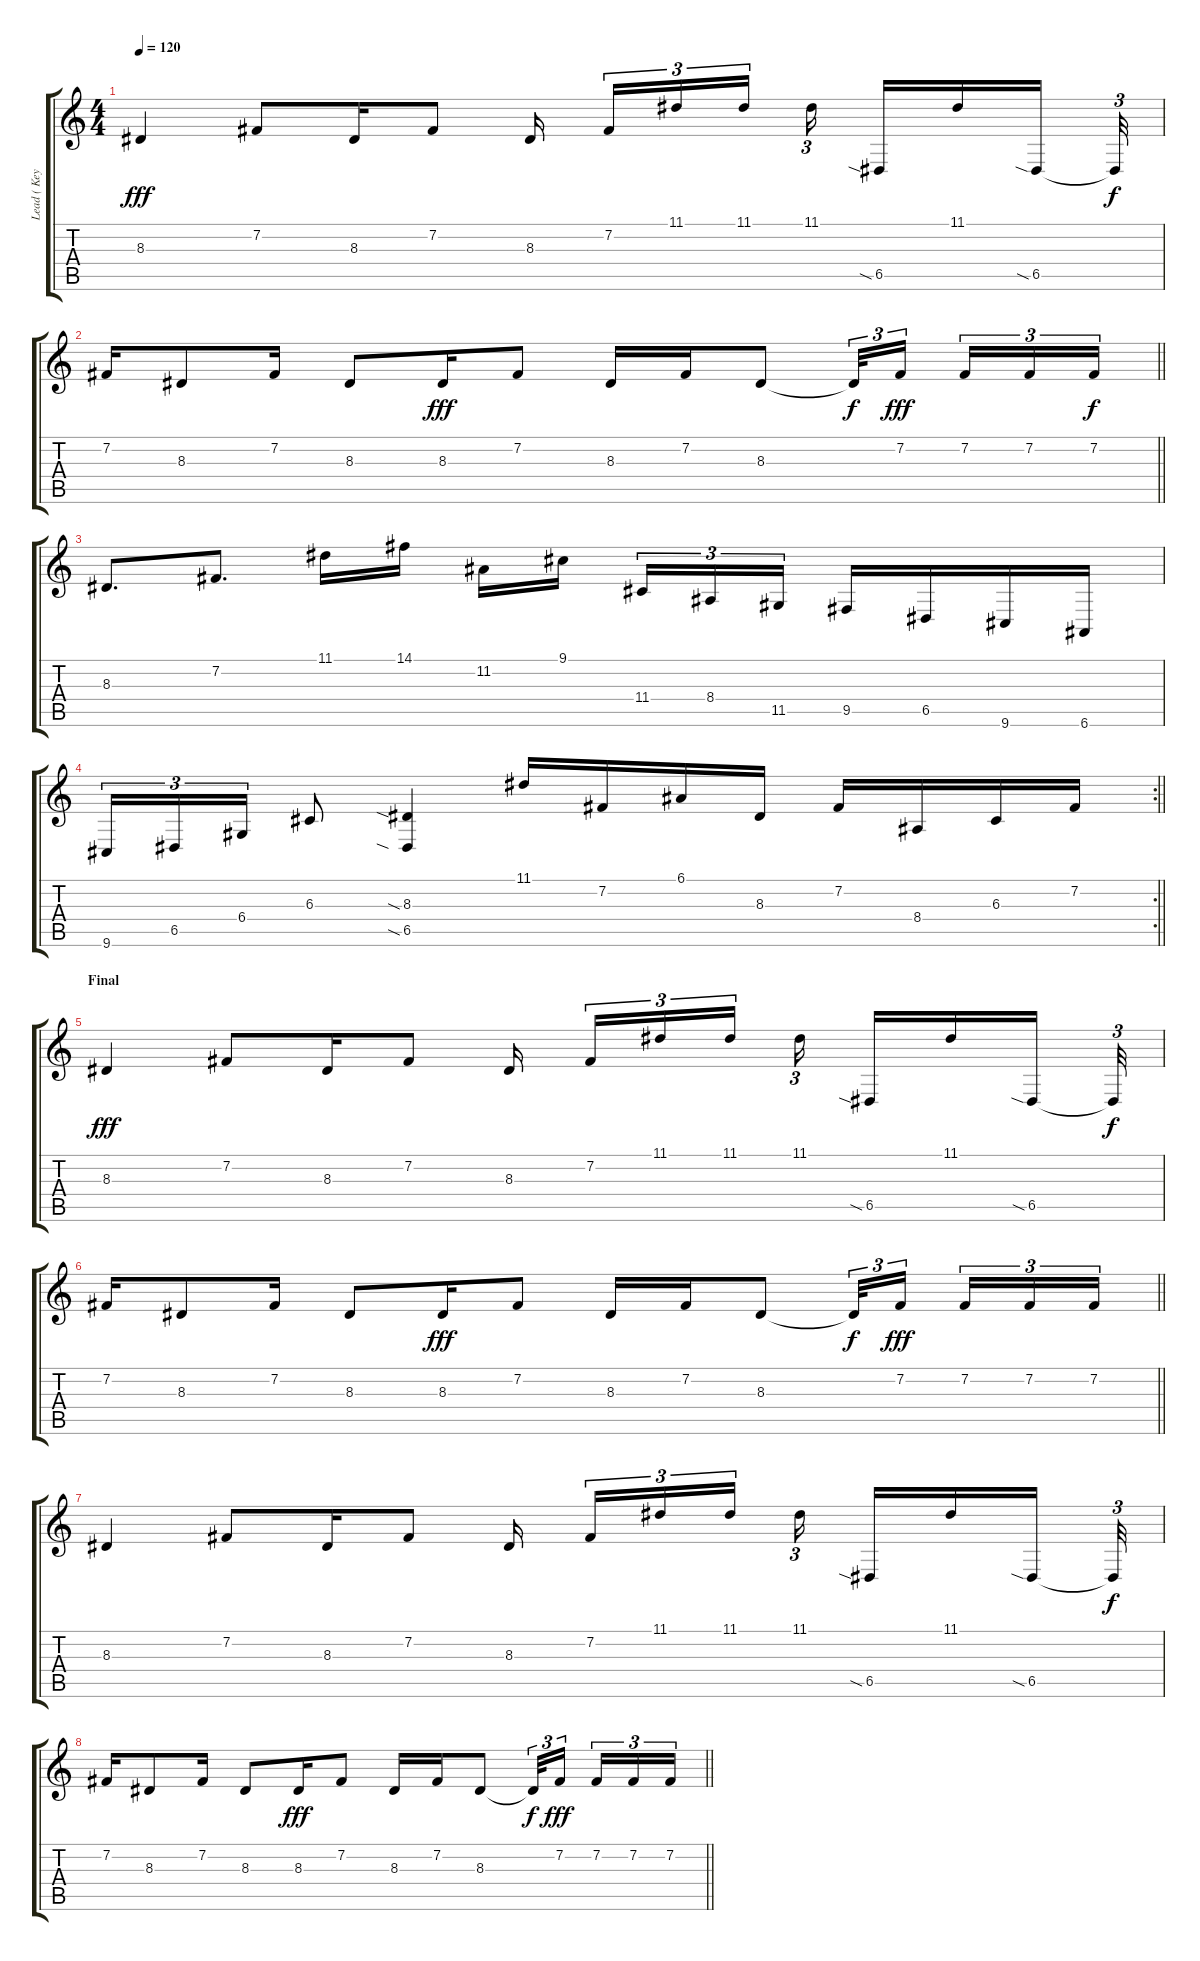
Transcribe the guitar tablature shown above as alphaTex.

\track ("Lead ( Keyboard)" "Lead ( Key") {instrument churchorgan}
\staff {score tabs}
\tuning (E4 B3 G3 D3 A2 E2) {hide}
\ts (4 4)
\tempo 120
\clef g2
\ks c
8.3.4{dy fff} 7.2.8 8.3.16 7.2.8 8.3.16{beam splitsecondary} 7.2.16{tu (3 2)} 11.1.16{tu (3 2)} 11.1.16{tu (3 2)} 11.1.16{tu (3 2) beam splitsecondary} 6.5{sia}.16 11.1.16 6.5{sia}.16{beam splitsecondary} 6.5{t}.32{tu (3 2) dy f} |
\barLineRight lightlight
7.2.16 8.3.8 7.2.16 8.3.8 8.3.16{dy fff} 7.2.8 8.3.16 7.2.16 8.3.8 8.3{t}.32{tu (3 2) dy f} 7.2.16{tu (3 2) dy fff beam splitsecondary} 7.2.16{tu (3 2)} 7.2.16{tu (3 2)} 7.2.16{tu (3 2) dy f} |
8.3.8{d} 7.2.8{d} 11.1.16 14.1.16 11.2.16 9.1.16{beam splitsecondary} 11.4.16{tu (3 2)} 8.4.16{tu (3 2)} 11.5.16{tu (3 2)} 9.5.16 6.5.16 9.6.16 6.6.16 |
\rc 2
\barLineRight lightlight
9.6.16{tu (3 2)} 6.5.16{tu (3 2)} 6.4.16{tu (3 2)} 6.3.8 (8.3{sia} 6.5{sia}).4 11.1.16 7.2.16 6.1.16 8.3.16 7.2.16 8.4.16 6.3.16 7.2.16 |
\section ("" "Final")
8.3.4{dy fff volume 12 balance 16} 7.2.8 8.3.16 7.2.8 8.3.16{beam splitsecondary} 7.2.16{tu (3 2)} 11.1.16{tu (3 2)} 11.1.16{tu (3 2)} 11.1.16{tu (3 2) beam splitsecondary} 6.5{sia}.16 11.1.16 6.5{sia}.16{beam splitsecondary} 6.5{t}.32{tu (3 2) dy f} |
\barLineRight lightlight
7.2.16 8.3.8 7.2.16 8.3.8 8.3.16{dy fff} 7.2.8 8.3.16 7.2.16 8.3.8 8.3{t}.32{tu (3 2) dy f} 7.2.16{tu (3 2) dy fff beam splitsecondary} 7.2.16{tu (3 2)} 7.2.16{tu (3 2)} 7.2.16{tu (3 2)} |
8.3.4 7.2.8 8.3.16 7.2.8 8.3.16{beam splitsecondary} 7.2.16{tu (3 2)} 11.1.16{tu (3 2)} 11.1.16{tu (3 2)} 11.1.16{tu (3 2) beam splitsecondary} 6.5{sia}.16 11.1.16 6.5{sia}.16{beam splitsecondary} 6.5{t}.32{tu (3 2) dy f} |
\barLineRight lightlight
7.2.16 8.3.8 7.2.16 8.3.8 8.3.16{dy fff} 7.2.8 8.3.16 7.2.16 8.3.8 8.3{t}.32{tu (3 2) dy f} 7.2.16{tu (3 2) dy fff beam splitsecondary} 7.2.16{tu (3 2)} 7.2.16{tu (3 2)} 7.2.16{tu (3 2)}
